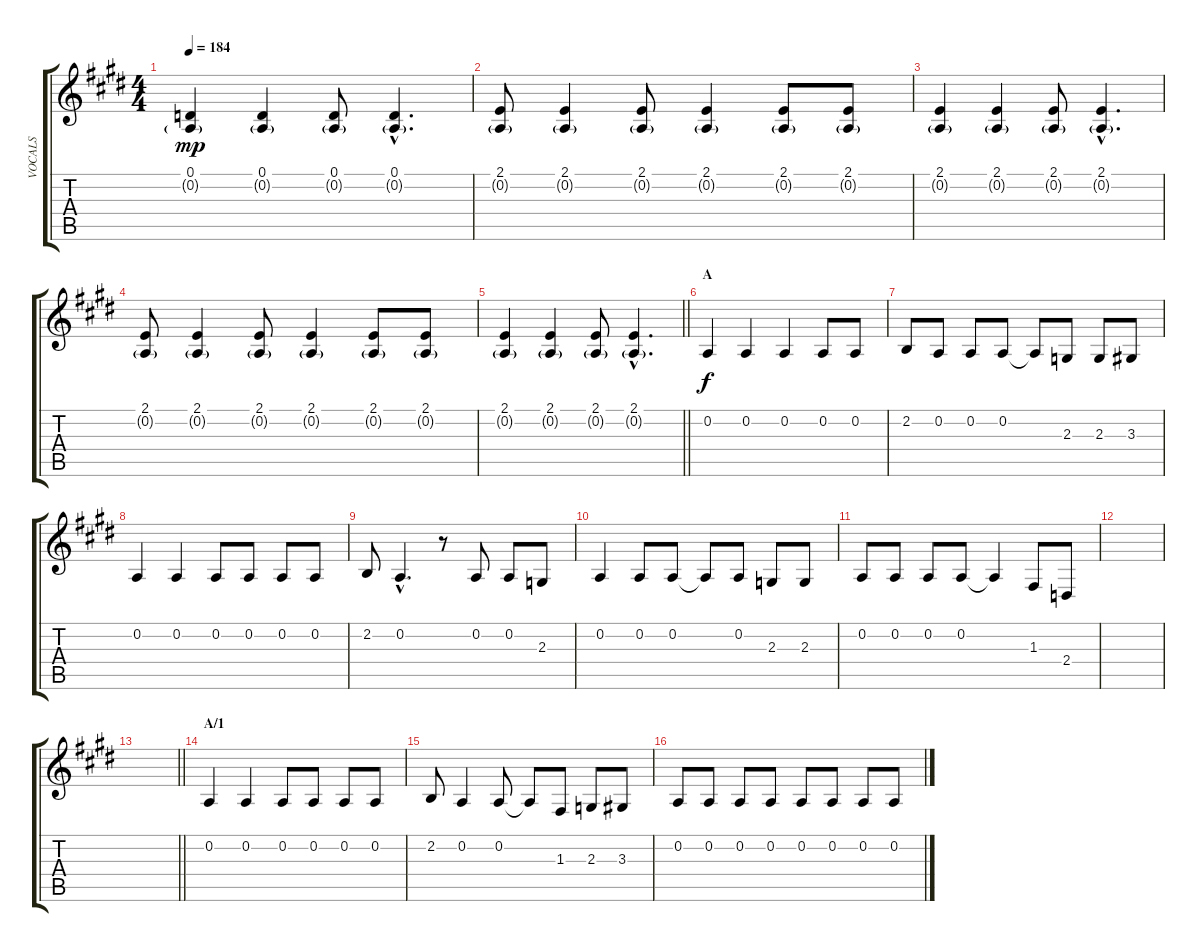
\track ("VOCALS" "VOCALS") {instrument oboe}
\staff {score tabs}
\tuning (D4 A3 F3 C3 G2 D2) {hide}
\ts (4 4)
\tempo 184
\clef g2
\ks e
(0.1 0.2{g}).4{dy mp} (0.1 0.2{g}).4 (0.1 0.2{g}).8 (0.1{hac} 0.2{g hac}).4{d} |
(2.1 0.2{g}).8 (2.1 0.2{g}).4 (2.1 0.2{g}).8 (2.1 0.2{g}).4 (2.1 0.2{g}).8 (2.1 0.2{g}).8 |
(2.1 0.2{g}).4 (2.1 0.2{g}).4 (2.1 0.2{g}).8 (2.1{hac} 0.2{g hac}).4{d} |
(2.1 0.2{g}).8 (2.1 0.2{g}).4 (2.1 0.2{g}).8 (2.1 0.2{g}).4 (2.1 0.2{g}).8 (2.1 0.2{g}).8 |
\barLineRight lightlight
(2.1 0.2{g}).4 (2.1 0.2{g}).4 (2.1 0.2{g}).8 (2.1{hac} 0.2{g hac}).4{d} |
\section ("" "A ")
0.2.4{dy f} 0.2.4 0.2.4 0.2.8 0.2.8 |
2.2.8 0.2.8 0.2.8 0.2.8 0.2{t}.8 2.3.8 2.3.8 3.3.8 |
0.2.4 0.2.4 0.2.8 0.2.8 0.2.8 0.2.8 |
2.2.8 0.2{hac}.4{d} r.8 0.2.8 0.2.8 2.3.8 |
0.2.4 0.2.8 0.2.8 0.2{t}.8 0.2.8 2.3.8 2.3.8 |
0.2.8 0.2.8 0.2.8 0.2.8 0.2{t}.4 1.3.8 2.4.8 |
|
\barLineRight lightlight
|
\section ("" "A/1")
0.2.4 0.2.4 0.2.8 0.2.8 0.2.8 0.2.8 |
2.2.8 0.2.4 0.2.8 0.2{t}.8 1.3.8 2.3.8 3.3.8 |
0.2.8 0.2.8 0.2.8 0.2.8 0.2.8 0.2.8 0.2.8 0.2.8
